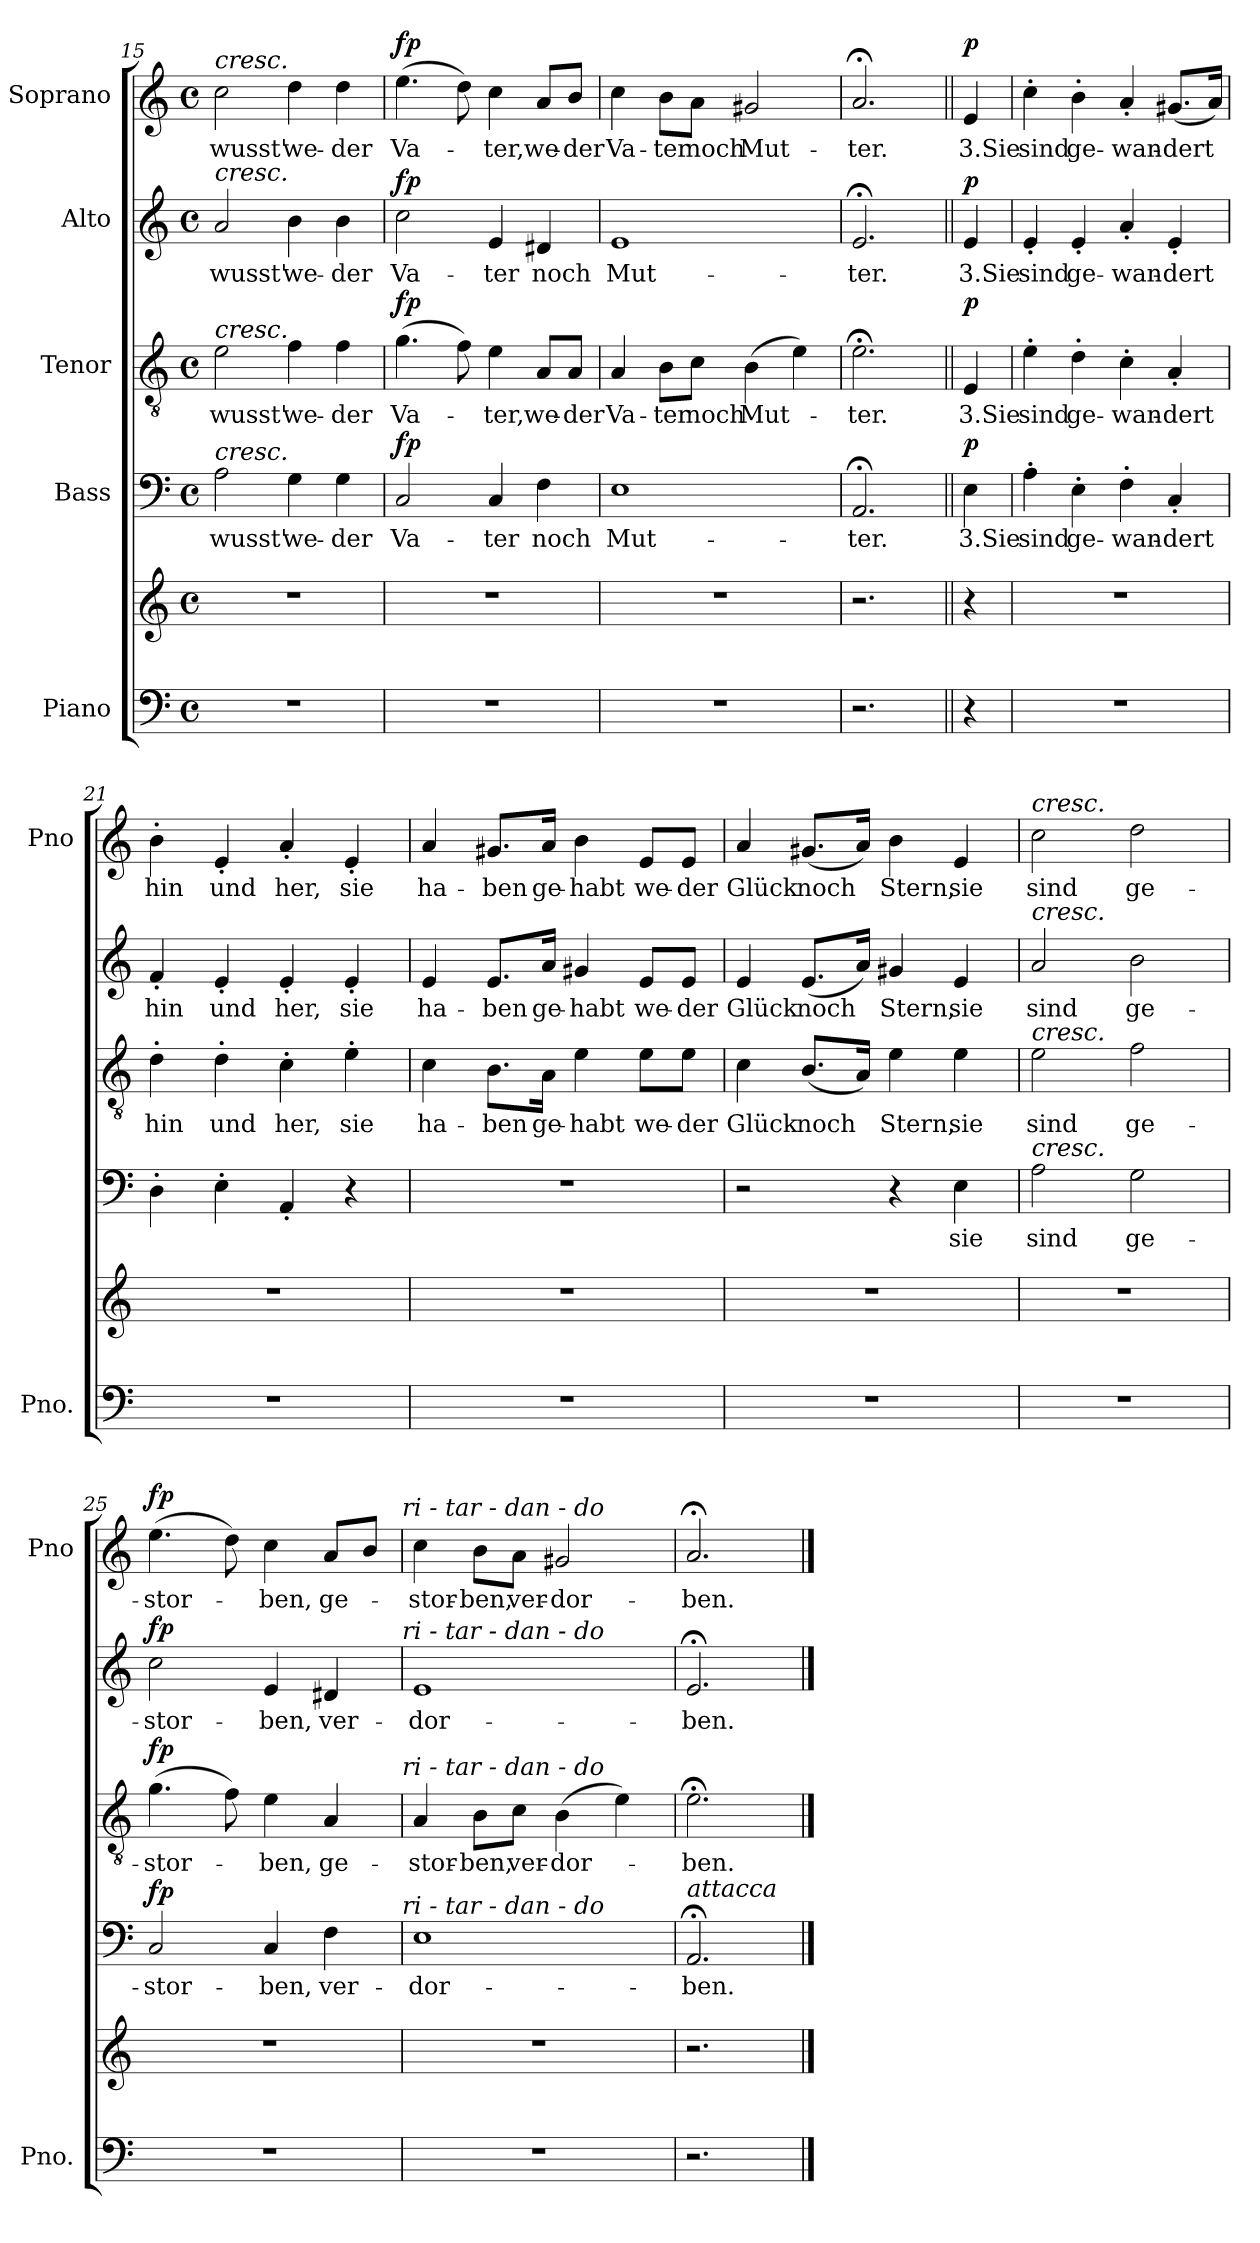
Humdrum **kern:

**kern	**kern	**kern	**text	**dynam	**kern	**text	**dynam	**kern	**text	**dynam	**kern	**text	**dynam
*part5	*part5	*part4	*part4	*part4	*part3	*part3	*part3	*part2	*part2	*part2	*part1	*part1	*part1
*staff6	*staff5	*staff4	*staff4	*staff4	*staff3	*staff3	*staff3	*staff2	*staff2	*staff2	*staff1	*staff1	*staff1
*I"Piano	*	*I"Bass	*	*	*I"Tenor	*	*	*I"Alto	*	*	*I"Soprano	*	*
*I'Pno.	*	*	*	*	*	*	*	*	*	*	*I'Pno	*	*
*clefF4	*clefG2	*clefF4	*	*	*clefGv2	*	*	*clefG2	*	*	*clefG2	*	*
*k[]	*k[]	*k[]	*	*	*k[]	*	*	*k[]	*	*	*k[]	*	*
*M4/4	*M4/4	*M4/4	*	*	*M4/4	*	*	*M4/4	*	*	*M4/4	*	*
*met(c)	*met(c)	*met(c)	*	*	*met(c)	*	*	*met(c)	*	*	*met(c)	*	*
=15	=15	=15	=15	=15	=15	=15	=15	=15	=15	=15	=15	=15	=15
!	!	!	!	!	!	!	!	!	!	!	!LO:TX:a:i:t=cresc.	!	!
!	!	!	!	!	!	!	!	!LO:TX:a:i:t=cresc.	!	!	!	!	!
!	!	!	!	!	!LO:TX:a:i:t=cresc.	!	!	!	!	!	!	!	!
!	!	!LO:TX:a:i:t=cresc.	!	!	!	!	!	!	!	!	!	!	!
!	!	!	!LO:LY:b	!	!	!LO:LY:b	!	!	!LO:LY:b	!	!	!LO:LY:b	!
1r	1r	2A\	wusst'	.	2e\	wusst'	.	2a/	wusst'	.	2cc\	wusst'	.
!	!	!	!LO:LY:b	!	!	!LO:LY:b	!	!	!LO:LY:b	!	!	!LO:LY:b	!
.	.	4G\	we-	.	4f\	we-	.	4b\	we-	.	4dd\	we-	.
!	!	!	!LO:LY:b	!	!	!LO:LY:b	!	!	!LO:LY:b	!	!	!LO:LY:b	!
.	.	4G\	-der	.	4f\	-der	.	4b\	-der	.	4dd\	-der	.
=16	=16	=16	=16	=16	=16	=16	=16	=16	=16	=16	=16	=16	=16
!	!	!	!LO:LY:b	!LO:DY:b	!	!LO:LY:b	!	!	!LO:LY:b	!	!	!LO:LY:b	!
!	!	!	!	!LO:DY:n=1:b	!	!	!LO:DY:b	!	!	!	!	!	!
!	!	!	!	!	!	!	!LO:DY:n=1:b	!	!	!LO:DY:b	!	!	!
!	!	!	!	!	!	!	!	!	!	!LO:DY:n=1:b	!	!	!LO:DY:b
!	!	!	!	!	!	!	!	!	!	!	!	!	!LO:DY:n=1:b
1r	1r	2C/	Va-	f p	(>4.g\	Va-	f p	2cc\	Va-	f p	(>4.ee\	Va-	f p
.	.	.	.	.	8f\)	.	.	.	.	.	8dd\)	.	.
!	!	!	!LO:LY:b	!	!	!LO:LY:b	!	!	!LO:LY:b	!	!	!LO:LY:b	!
.	.	4C/	-ter	.	4e\	-ter,	.	4e/	-ter	.	4cc\	-ter,	.
!	!	!	!LO:LY:b	!	!	!LO:LY:b	!	!	!LO:LY:b	!	!	!LO:LY:b	!
.	.	4F\	noch	.	8A/L	we-	.	4d#X/	noch	.	8a/L	we-	.
!	!	!	!	!	!	!LO:LY:b	!	!	!	!	!	!LO:LY:b	!
.	.	.	.	.	8A/J	-der	.	.	.	.	8b/J	-der	.
=17	=17	=17	=17	=17	=17	=17	=17	=17	=17	=17	=17	=17	=17
!	!	!	!LO:LY:b	!	!	!LO:LY:b	!	!	!LO:LY:b	!	!	!LO:LY:b	!
1r	1r	1E	Mut-	.	4A/	Va-	.	1e	Mut-	.	4cc\	Va-	.
!	!	!	!	!	!	!LO:LY:b	!	!	!	!	!	!LO:LY:b	!
.	.	.	.	.	8B\L	-ter	.	.	.	.	8b\L	-ter	.
!	!	!	!	!	!	!LO:LY:b	!	!	!	!	!	!LO:LY:b	!
.	.	.	.	.	8c\J	noch	.	.	.	.	8a\J	noch	.
!	!	!	!	!	!	!LO:LY:b	!	!	!	!	!	!LO:LY:b	!
.	.	.	.	.	(>4B\	Mut-	.	.	.	.	2g#X/	Mut-	.
.	.	.	.	.	4e\)	.	.	.	.	.	.	.	.
=18	=18	=18	=18	=18	=18	=18	=18	=18	=18	=18	=18	=18	=18
!	!	!	!LO:LY:b	!	!	!LO:LY:b	!	!	!LO:LY:b	!	!	!LO:LY:b	!
2.r	2.r	2.AA;</	-ter.	.	2.e;<\	-ter.	.	2.e;</	-ter.	.	2.a;</	-ter.	.
!!LO:PB:g=z
=19||	=19||	=19||	=19||	=19||	=19||	=19||	=19||	=19||	=19||	=19||	=19||	=19||	=19||
!	!	!	!LO:LY:b	!LO:DY:b	!	!LO:LY:b	!LO:DY:b	!	!LO:LY:b	!LO:DY:b	!	!LO:LY:b	!LO:DY:b
4r	4r	4E\	3.Sie	p	4E/	3.Sie	p	4e/	3.Sie	p	4e/	3.Sie	p
=20	=20	=20	=20	=20	=20	=20	=20	=20	=20	=20	=20	=20	=20
!	!	!	!LO:LY:b	!	!	!LO:LY:b	!	!	!LO:LY:b	!	!	!LO:LY:b	!
1r	1r	4A'\	sind	.	4e'\	sind	.	4e'/	sind	.	4cc'\	sind	.
!	!	!	!LO:LY:b	!	!	!LO:LY:b	!	!	!LO:LY:b	!	!	!LO:LY:b	!
.	.	4E'\	ge-	.	4d'\	ge-	.	4e'/	ge-	.	4b'\	ge-	.
!	!	!	!LO:LY:b	!	!	!LO:LY:b	!	!	!LO:LY:b	!	!	!LO:LY:b	!
.	.	4F'\	-wan-	.	4c'\	-wan-	.	4a'/	-wan-	.	4a'/	-wan-	.
!	!	!	!LO:LY:b	!	!	!LO:LY:b	!	!	!LO:LY:b	!	!	!LO:LY:b	!
.	.	4C'/	-dert	.	4A'/	-dert	.	4e'/	-dert	.	(<8.g#X/L	-dert	.
.	.	.	.	.	.	.	.	.	.	.	16a/Jk)	.	.
=21	=21	=21	=21	=21	=21	=21	=21	=21	=21	=21	=21	=21	=21
!	!	!	!	!	!	!LO:LY:b	!	!	!LO:LY:b	!	!	!LO:LY:b	!
1r	1r	4D'\	.	.	4d'\	hin	.	4f'/	hin	.	4b'\	hin	.
!	!	!	!	!	!	!LO:LY:b	!	!	!LO:LY:b	!	!	!LO:LY:b	!
.	.	4E'\	.	.	4d'\	und	.	4e'/	und	.	4e'/	und	.
!	!	!	!	!	!	!LO:LY:b	!	!	!LO:LY:b	!	!	!LO:LY:b	!
.	.	4AA'/	.	.	4c'\	her,	.	4e'/	her,	.	4a'/	her,	.
!	!	!	!	!	!	!LO:LY:b	!	!	!LO:LY:b	!	!	!LO:LY:b	!
.	.	4r	.	.	4e'\	sie	.	4e'/	sie	.	4e'/	sie	.
=22	=22	=22	=22	=22	=22	=22	=22	=22	=22	=22	=22	=22	=22
!	!	!	!	!	!	!LO:LY:b	!	!	!LO:LY:b	!	!	!LO:LY:b	!
1r	1r	1r	.	.	4c\	ha-	.	4e/	ha-	.	4a/	ha-	.
!	!	!	!	!	!	!LO:LY:b	!	!	!LO:LY:b	!	!	!LO:LY:b	!
.	.	.	.	.	8.B\L	-ben	.	8.e/L	-ben	.	8.g#X/L	-ben	.
!	!	!	!	!	!	!LO:LY:b	!	!	!LO:LY:b	!	!	!LO:LY:b	!
.	.	.	.	.	16A\Jk	ge-	.	16a/Jk	ge-	.	16a/Jk	ge-	.
!	!	!	!	!	!	!LO:LY:b	!	!	!LO:LY:b	!	!	!LO:LY:b	!
.	.	.	.	.	4e\	-habt	.	4g#X/	-habt	.	4b\	-habt	.
!	!	!	!	!	!	!LO:LY:b	!	!	!LO:LY:b	!	!	!LO:LY:b	!
.	.	.	.	.	8e\L	we-	.	8e/L	we-	.	8e/L	we-	.
!	!	!	!	!	!	!LO:LY:b	!	!	!LO:LY:b	!	!	!LO:LY:b	!
.	.	.	.	.	8e\J	-der	.	8e/J	-der	.	8e/J	-der	.
!!LO:PB:g=z
=23	=23	=23	=23	=23	=23	=23	=23	=23	=23	=23	=23	=23	=23
!	!	!	!	!	!	!LO:LY:b	!	!	!LO:LY:b	!	!	!LO:LY:b	!
1r	1r	2r	.	.	4c\	Glück	.	4e/	Glück	.	4a/	Glück	.
!	!	!	!	!	!	!LO:LY:b	!	!	!LO:LY:b	!	!	!LO:LY:b	!
.	.	.	.	.	(<8.B/L	noch	.	(<8.e/L	noch	.	(<8.g#X/L	noch	.
.	.	.	.	.	16A/Jk)	.	.	16a/Jk)	.	.	16a/Jk)	.	.
!	!	!	!	!	!	!LO:LY:b	!	!	!LO:LY:b	!	!	!LO:LY:b	!
.	.	4r	.	.	4e\	Stern,	.	4g#X/	Stern,	.	4b\	Stern,	.
!	!	!	!LO:LY:b	!	!	!LO:LY:b	!	!	!LO:LY:b	!	!	!LO:LY:b	!
.	.	4E\	sie	.	4e\	sie	.	4e/	sie	.	4e/	sie	.
=24	=24	=24	=24	=24	=24	=24	=24	=24	=24	=24	=24	=24	=24
!	!	!	!	!	!	!	!	!	!	!	!LO:TX:a:i:t=cresc.	!	!
!	!	!	!	!	!	!	!	!LO:TX:a:i:t=cresc.	!	!	!	!	!
!	!	!	!	!	!LO:TX:a:i:t=cresc.	!	!	!	!	!	!	!	!
!	!	!LO:TX:a:i:t=cresc.	!	!	!	!	!	!	!	!	!	!	!
!	!	!	!LO:LY:b	!	!	!LO:LY:b	!	!	!LO:LY:b	!	!	!LO:LY:b	!
1r	1r	2A\	sind	.	2e\	sind	.	2a/	sind	.	2cc\	sind	.
!	!	!	!LO:LY:b	!	!	!LO:LY:b	!	!	!LO:LY:b	!	!	!LO:LY:b	!
.	.	2G\	ge-	.	2f\	ge-	.	2b\	ge-	.	2dd\	ge-	.
=25	=25	=25	=25	=25	=25	=25	=25	=25	=25	=25	=25	=25	=25
!	!	!	!LO:LY:b	!LO:DY:b	!	!LO:LY:b	!	!	!LO:LY:b	!	!	!LO:LY:b	!
!	!	!	!	!LO:DY:n=1:b	!	!	!LO:DY:b	!	!	!	!	!	!
!	!	!	!	!	!	!	!LO:DY:n=1:b	!	!	!LO:DY:b	!	!	!
!	!	!	!	!	!	!	!	!	!	!LO:DY:n=1:b	!	!	!LO:DY:b
!	!	!	!	!	!	!	!	!	!	!	!	!	!LO:DY:n=1:b
1r	1r	2C/	-stor-	f p	(>4.g\	-stor-	f p	2cc\	-stor-	f p	(>4.ee\	-stor-	f p
.	.	.	.	.	8f\)	.	.	.	.	.	8dd\)	.	.
!	!	!	!LO:LY:b	!	!	!LO:LY:b	!	!	!LO:LY:b	!	!	!LO:LY:b	!
.	.	4C/	-ben,	.	4e\	-ben,	.	4e/	-ben,	.	4cc\	-ben,	.
!	!	!	!LO:LY:b	!	!	!LO:LY:b	!	!	!LO:LY:b	!	!	!LO:LY:b	!
.	.	4F\	ver-	.	4A/	ge-	.	4d#X/	ver-	.	8a/L	ge-	.
.	.	.	.	.	.	.	.	.	.	.	8b/J	.	.
!	!	!	!	!	!	!	!	!	!	!	!LO:TX:a:i:t=ri    -    tar    -    dan   -    do	!	!
!	!	!	!	!	!	!	!	!LO:TX:a:i:t=ri    -    tar    -    dan   -    do	!	!	!	!	!
!	!	!	!	!	!LO:TX:a:i:t=ri    -    tar    -    dan   -    do	!	!	!	!	!	!	!	!
!	!	!LO:TX:a:i:t=ri    -    tar    -    dan   -    do	!	!	!	!	!	!	!	!	!	!	!
=26	=26	=26	=26	=26	=26	=26	=26	=26	=26	=26	=26	=26	=26
!	!	!	!LO:LY:b	!	!	!LO:LY:b	!	!	!LO:LY:b	!	!	!LO:LY:b	!
1r	1r	1E	-dor-	.	4A/	-stor-	.	1e	-dor-	.	4cc\	-stor-	.
!	!	!	!	!	!	!LO:LY:b	!	!	!	!	!	!LO:LY:b	!
.	.	.	.	.	8B\L	-ben,	.	.	.	.	8b\L	-ben,	.
!	!	!	!	!	!	!LO:LY:b	!	!	!	!	!	!LO:LY:b	!
.	.	.	.	.	8c\J	ver-	.	.	.	.	8a\J	ver-	.
!	!	!	!	!	!	!LO:LY:b	!	!	!	!	!	!LO:LY:b	!
.	.	.	.	.	(>4B\	-dor-	.	.	.	.	2g#X/	-dor-	.
.	.	.	.	.	4e\)	.	.	.	.	.	.	.	.
=27	=27	=27	=27	=27	=27	=27	=27	=27	=27	=27	=27	=27	=27
!	!	!LO:TX:a:i:t=attacca	!	!	!	!	!	!	!	!	!	!	!
!	!	!	!LO:LY:b	!	!	!LO:LY:b	!	!	!LO:LY:b	!	!	!LO:LY:b	!
2.r	2.r	2.AA;</	-ben.	.	2.e;<\	-ben.	.	2.e;</	-ben.	.	2.a;</	-ben.	.
==	==	==	==	==	==	==	==	==	==	==	==	==	==
*-	*-	*-	*-	*-	*-	*-	*-	*-	*-	*-	*-	*-	*-
